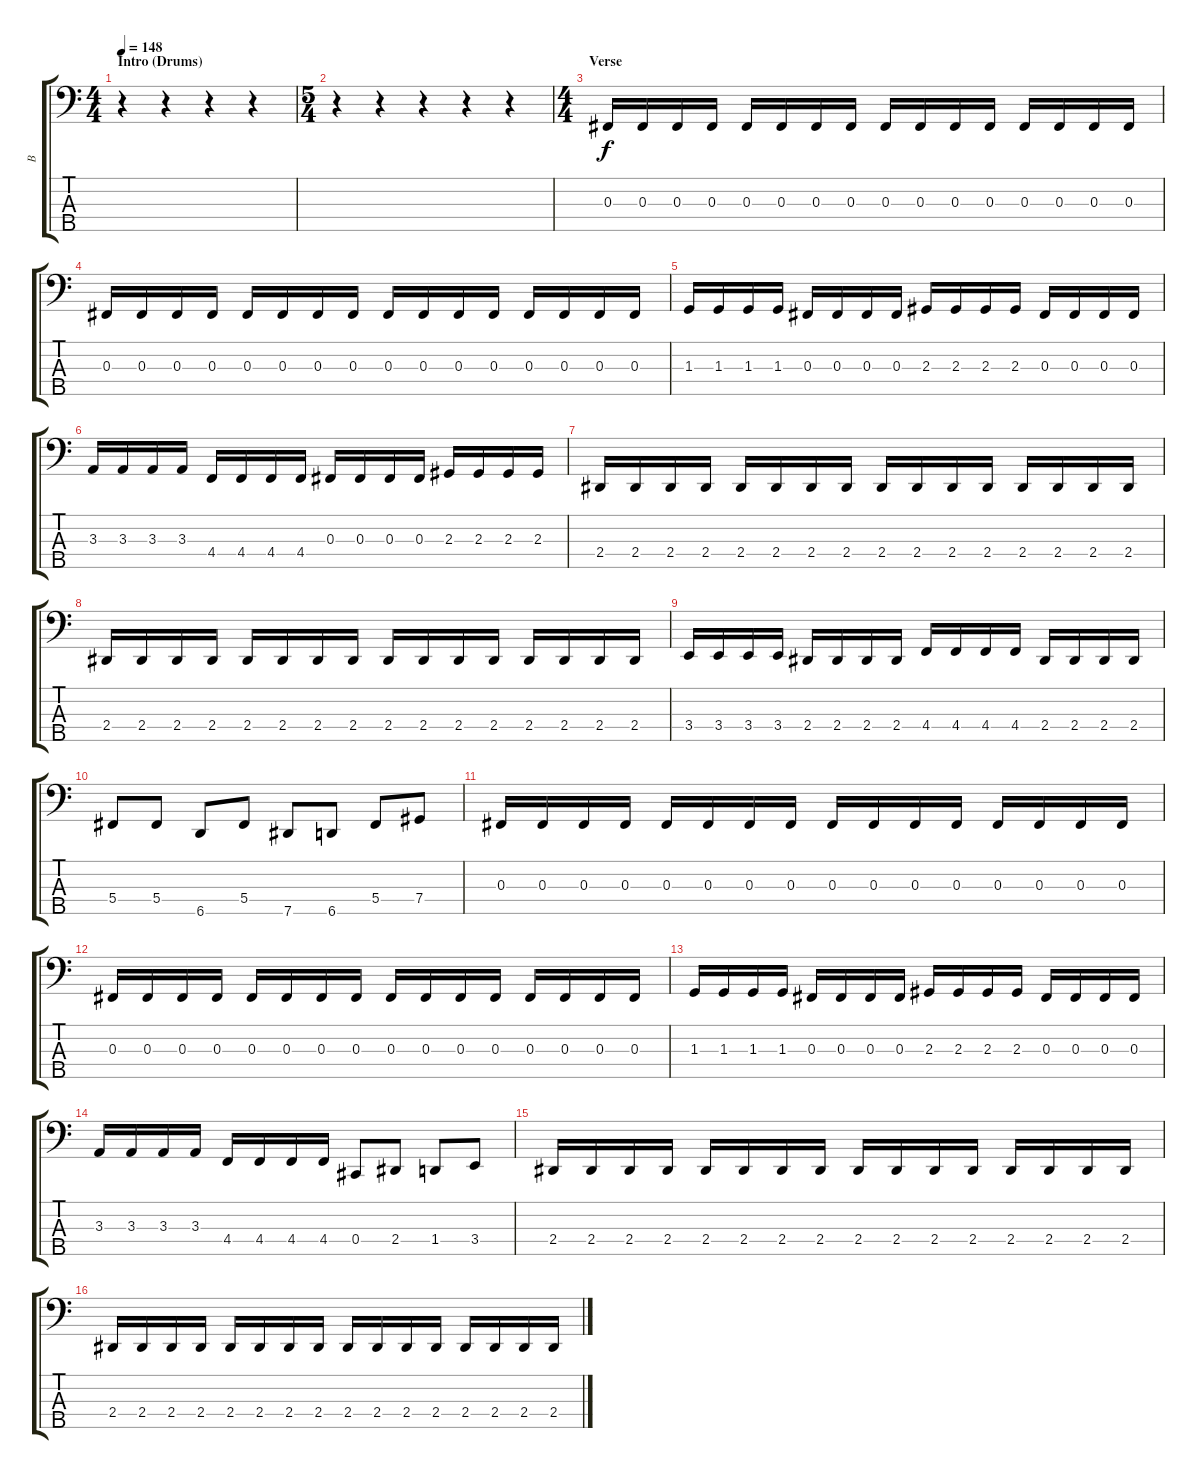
\track ("B" "B") {instrument electricbassfinger}
\staff {score tabs}
\tuning (E2 B1 Gb1 Db1 Ab0) {hide}
\ts (4 4)
\section ("" "Intro (Drums)")
\tempo 148
\clef f4
\ks c
r.4{dy f instrument electricbassfinger} r.4 r.4 r.4 |
\ts (5 4)
r.4 r.4 r.4 r.4 r.4 |
\ts (4 4)
\section ("" "Verse")
0.3.16 0.3.16 0.3.16 0.3.16 0.3.16 0.3.16 0.3.16 0.3.16 0.3.16 0.3.16 0.3.16 0.3.16 0.3.16 0.3.16 0.3.16 0.3.16 |
0.3.16 0.3.16 0.3.16 0.3.16 0.3.16 0.3.16 0.3.16 0.3.16 0.3.16 0.3.16 0.3.16 0.3.16 0.3.16 0.3.16 0.3.16 0.3.16 |
1.3.16 1.3.16 1.3.16 1.3.16 0.3.16 0.3.16 0.3.16 0.3.16 2.3.16 2.3.16 2.3.16 2.3.16 0.3.16 0.3.16 0.3.16 0.3.16 |
3.3.16 3.3.16 3.3.16 3.3.16 4.4.16 4.4.16 4.4.16 4.4.16 0.3.16 0.3.16 0.3.16 0.3.16 2.3.16 2.3.16 2.3.16 2.3.16 |
2.4.16 2.4.16 2.4.16 2.4.16 2.4.16 2.4.16 2.4.16 2.4.16 2.4.16 2.4.16 2.4.16 2.4.16 2.4.16 2.4.16 2.4.16 2.4.16 |
2.4.16 2.4.16 2.4.16 2.4.16 2.4.16 2.4.16 2.4.16 2.4.16 2.4.16 2.4.16 2.4.16 2.4.16 2.4.16 2.4.16 2.4.16 2.4.16 |
3.4.16 3.4.16 3.4.16 3.4.16 2.4.16 2.4.16 2.4.16 2.4.16 4.4.16 4.4.16 4.4.16 4.4.16 2.4.16 2.4.16 2.4.16 2.4.16 |
5.4.8 5.4.8 6.5.8 5.4.8 7.5.8 6.5.8 5.4.8 7.4.8 |
0.3.16 0.3.16 0.3.16 0.3.16 0.3.16 0.3.16 0.3.16 0.3.16 0.3.16 0.3.16 0.3.16 0.3.16 0.3.16 0.3.16 0.3.16 0.3.16 |
0.3.16 0.3.16 0.3.16 0.3.16 0.3.16 0.3.16 0.3.16 0.3.16 0.3.16 0.3.16 0.3.16 0.3.16 0.3.16 0.3.16 0.3.16 0.3.16 |
1.3.16 1.3.16 1.3.16 1.3.16 0.3.16 0.3.16 0.3.16 0.3.16 2.3.16 2.3.16 2.3.16 2.3.16 0.3.16 0.3.16 0.3.16 0.3.16 |
3.3.16 3.3.16 3.3.16 3.3.16 4.4.16 4.4.16 4.4.16 4.4.16 0.4.8 2.4.8 1.4.8 3.4.8 |
2.4.16 2.4.16 2.4.16 2.4.16 2.4.16 2.4.16 2.4.16 2.4.16 2.4.16 2.4.16 2.4.16 2.4.16 2.4.16 2.4.16 2.4.16 2.4.16 |
2.4.16 2.4.16 2.4.16 2.4.16 2.4.16 2.4.16 2.4.16 2.4.16 2.4.16 2.4.16 2.4.16 2.4.16 2.4.16 2.4.16 2.4.16 2.4.16
